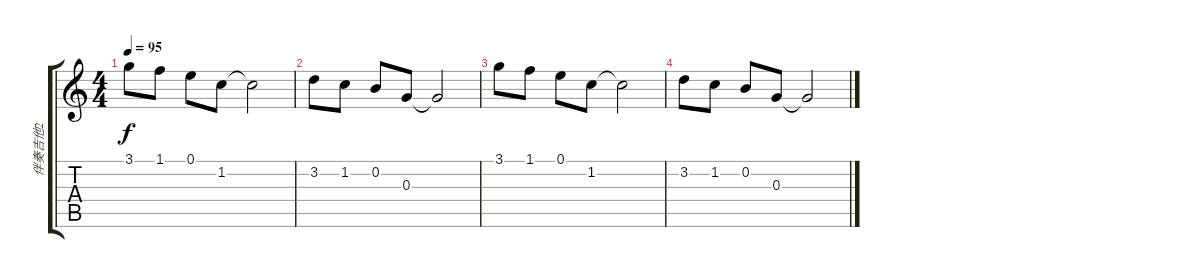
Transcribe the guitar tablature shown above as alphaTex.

\track ("伴奏吉他2" "伴奏吉他2") {instrument acousticguitarsteel}
\staff {score tabs}
\tuning (E4 B3 G3 D3 A2 E2) {hide}
\ts (4 4)
\tempo 95
\clef g2
\ks c
3.1.8{dy f} 1.1.8 0.1.8 1.2.8 1.2{t}.2 |
3.2.8 1.2.8 0.2.8 0.3.8 0.3{t}.2 |
3.1.8 1.1.8 0.1.8 1.2.8 1.2{t}.2 |
3.2.8 1.2.8 0.2.8 0.3.8 0.3{t}.2
